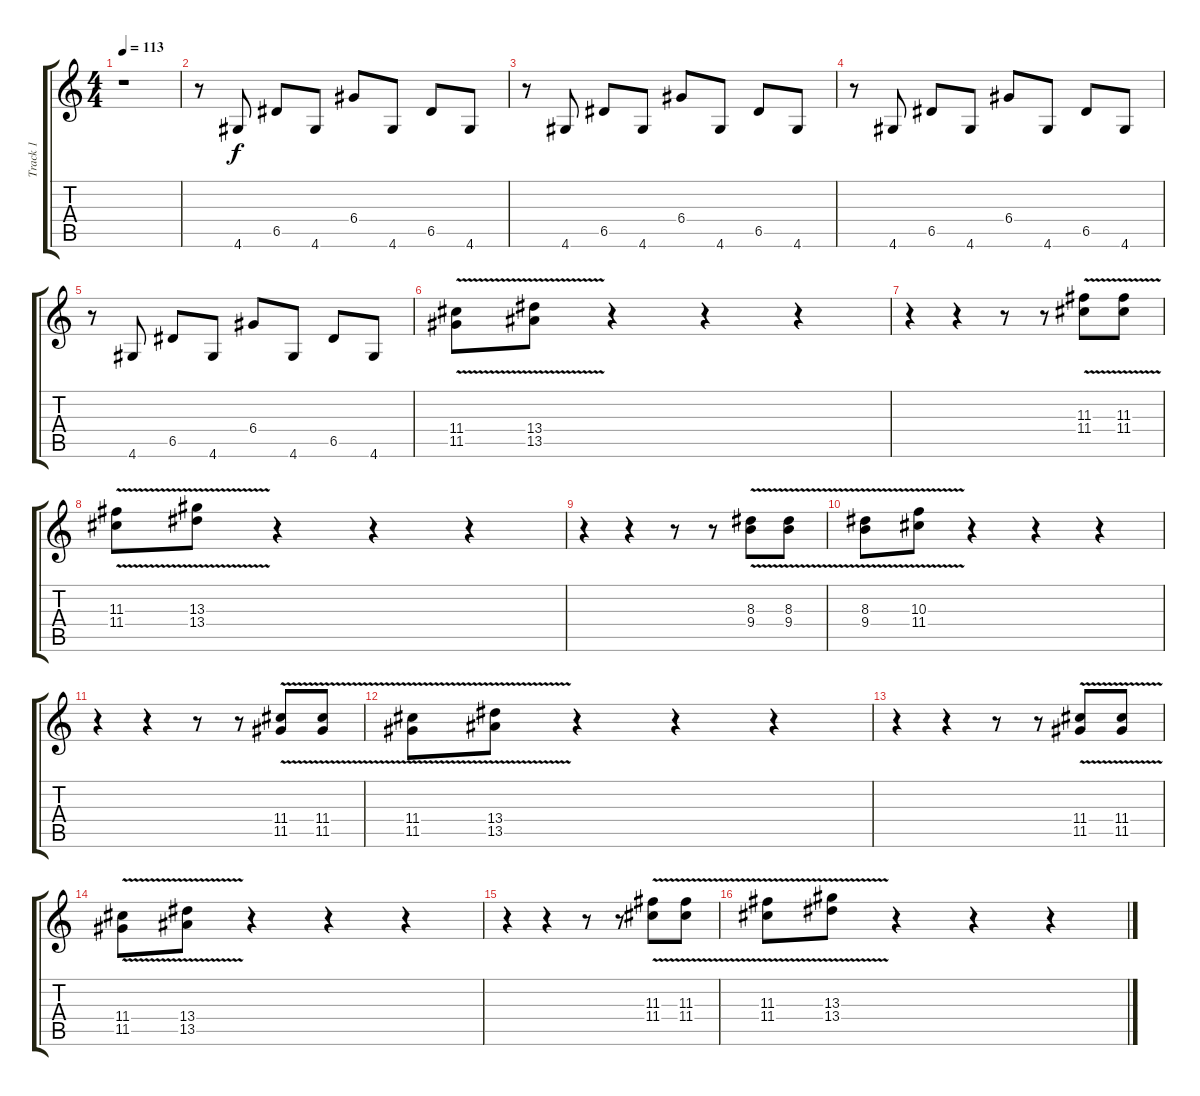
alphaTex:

\track ("Track 1" "Track 1") {instrument distortionguitar}
\staff {score tabs}
\tuning (E4 B3 G3 D3 A2 E2) {hide}
\ts (4 4)
\tempo 113
\clef g2
\ks c
r.1{dy f instrument distortionguitar} |
r.8 4.6.8 6.5.8 4.6.8 6.4.8 4.6.8 6.5.8 4.6.8 |
r.8 4.6.8 6.5.8 4.6.8 6.4.8 4.6.8 6.5.8 4.6.8 |
r.8 4.6.8 6.5.8 4.6.8 6.4.8 4.6.8 6.5.8 4.6.8 |
r.8 4.6.8 6.5.8 4.6.8 6.4.8 4.6.8 6.5.8 4.6.8 |
(11.4{v} 11.5{v}).8 (13.4{v} 13.5{v}).8 r.4 r.4 r.4 |
r.4 r.4 r.8 r.8 (11.3{v} 11.4{v}).8 (11.3{v} 11.4{v}).8 |
(11.3{v} 11.4{v}).8 (13.3{v} 13.4{v}).8 r.4 r.4 r.4 |
r.4 r.4 r.8 r.8 (8.3{v} 9.4{v}).8 (8.3{v} 9.4{v}).8 |
(8.3{v} 9.4{v}).8 (10.3{v} 11.4{v}).8 r.4 r.4 r.4 |
r.4 r.4 r.8 r.8 (11.4{v} 11.5{v}).8 (11.4{v} 11.5{v}).8 |
(11.4{v} 11.5{v}).8 (13.4{v} 13.5{v}).8 r.4 r.4 r.4 |
r.4 r.4 r.8 r.8 (11.4{v} 11.5{v}).8 (11.4{v} 11.5{v}).8 |
(11.4{v} 11.5{v}).8 (13.4{v} 13.5{v}).8 r.4 r.4 r.4 |
r.4 r.4 r.8 r.8 (11.3{v} 11.4{v}).8 (11.3{v} 11.4{v}).8 |
(11.3{v} 11.4{v}).8 (13.3{v} 13.4{v}).8 r.4 r.4 r.4
